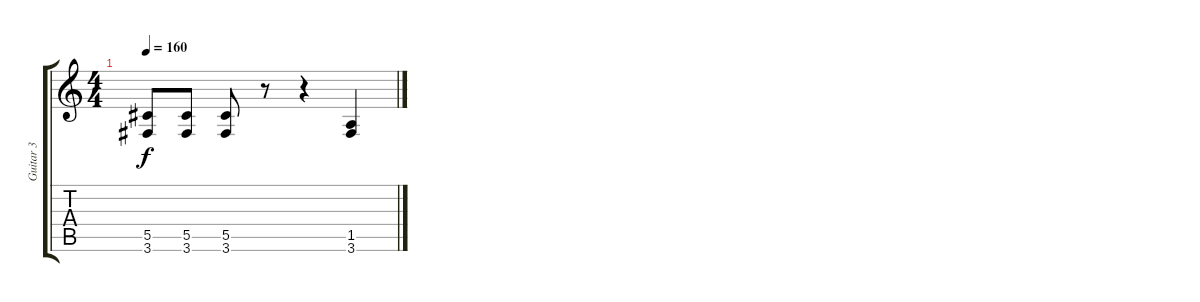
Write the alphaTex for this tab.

\track ("Guitar 3" "Guitar 3") {instrument distortionguitar}
\staff {score tabs}
\tuning (Eb4 Bb3 Gb3 Db3 Ab2 Eb2) {hide}
\ts (4 4)
\tempo 160
\clef g2
\ks c
(5.5 3.6).8{dy f} (5.5 3.6).8 (5.5 3.6).8 r.8 r.4 (1.5 3.6).4
